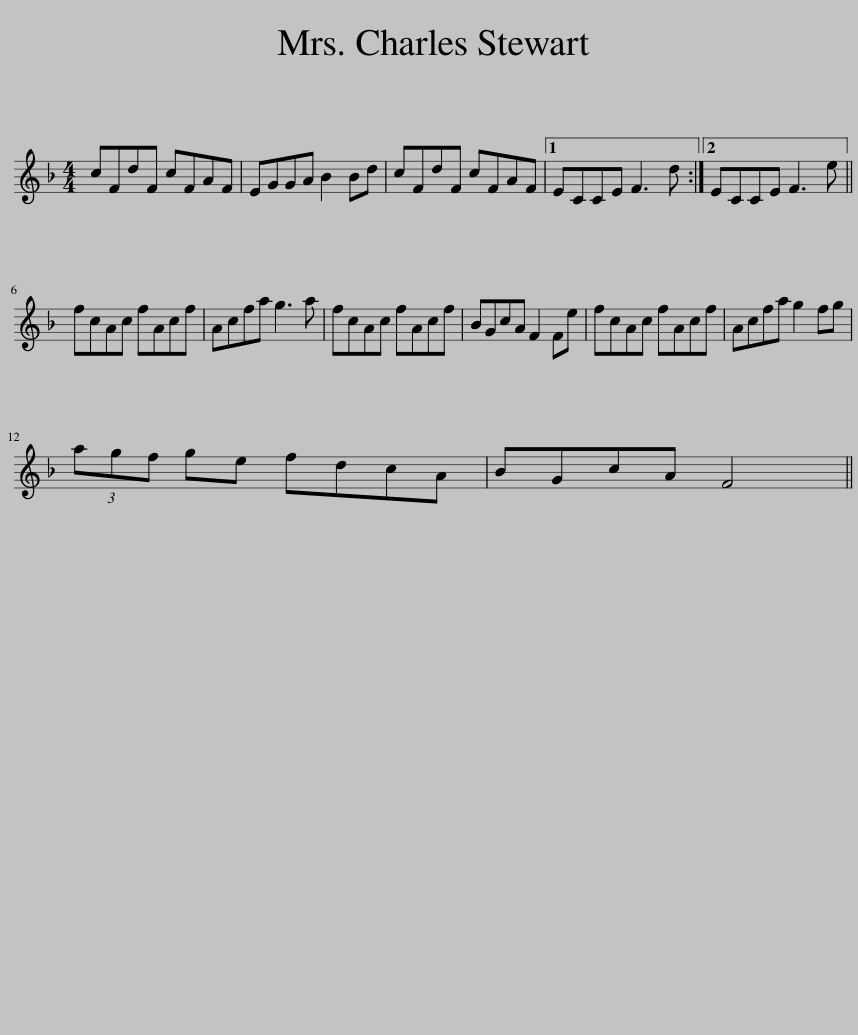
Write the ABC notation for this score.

X:1
L:1/8
M:4/4
I:linebreak $
K:F
V:1 treble
V:1
 cFdF cFAF | EGGA B2 Bd | cFdF cFAF |1 ECCE F3 d :|2 ECCE F3 e ||$ %5
 fcAc fAcf | Acfa g3 a | fcAc fAcf | BGcA F2 Fe | fcAc fAcf | %10
 Acfa g2 fg |$ (3agf ge fdcA | BGcA F4 || %13
